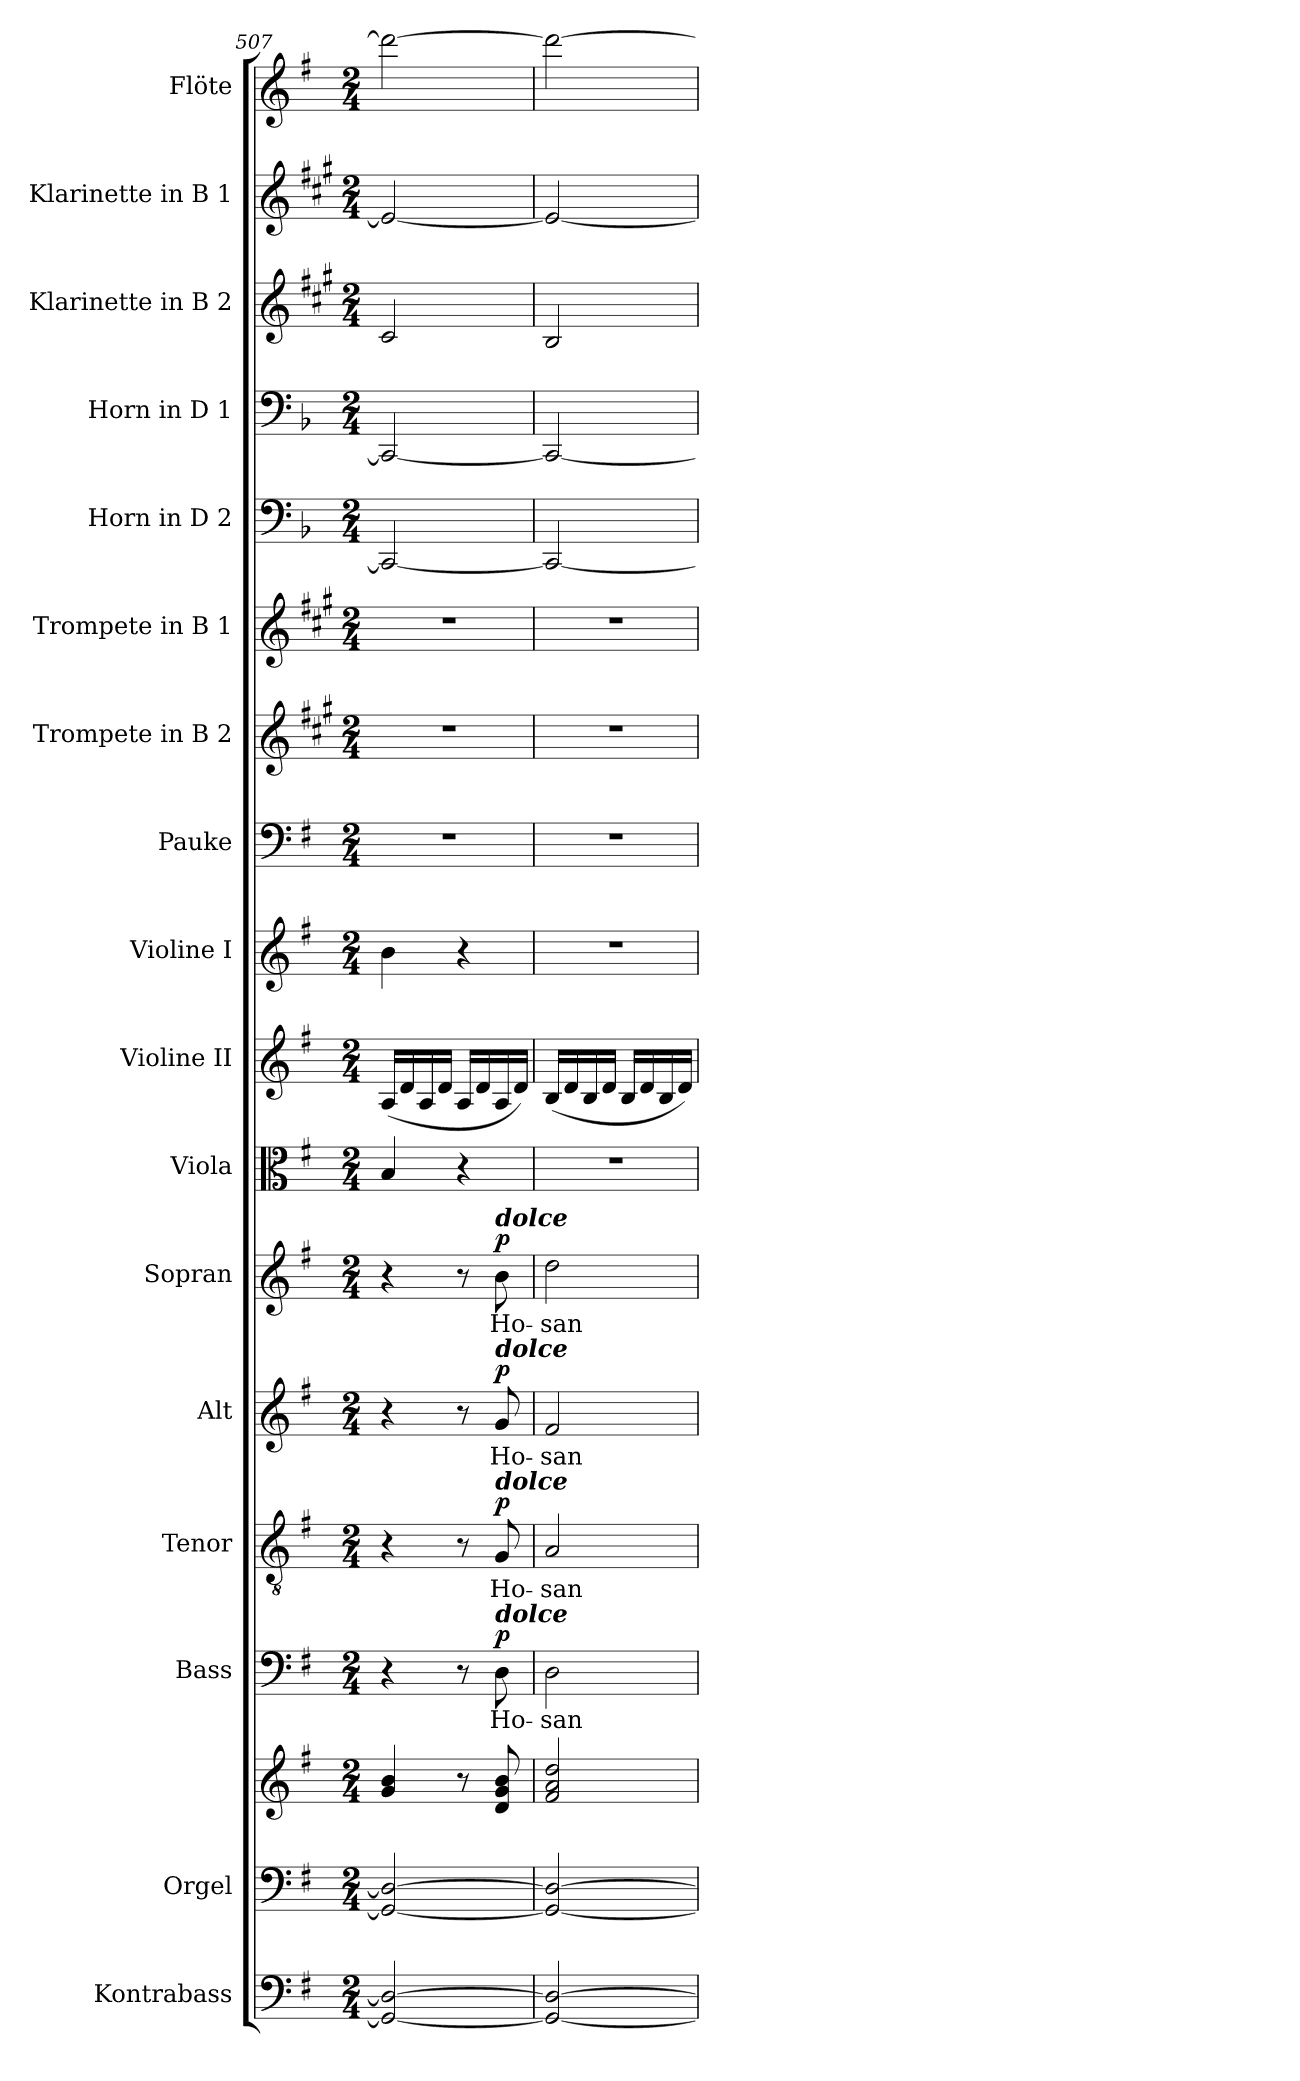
**kern	**kern	**kern	**kern	**text	**dynam	**kern	**text	**dynam	**kern	**text	**dynam	**kern	**text	**dynam	**kern	**kern	**kern	**kern	**kern	**kern	**kern	**kern	**kern	**kern	**kern
*part17	*part16	*part16	*part15	*part15	*part15	*part14	*part14	*part14	*part13	*part13	*part13	*part12	*part12	*part12	*part11	*part10	*part9	*part8	*part7	*part6	*part5	*part4	*part3	*part2	*part1
*staff18	*staff17	*staff16	*staff15	*staff15	*staff15	*staff14	*staff14	*staff14	*staff13	*staff13	*staff13	*staff12	*staff12	*staff12	*staff11	*staff10	*staff9	*staff8	*staff7	*staff6	*staff5	*staff4	*staff3	*staff2	*staff1
*I"Kontrabass	*I"Orgel	*	*I"Bass	*	*	*I"Tenor	*	*	*I"Alt	*	*	*I"Sopran	*	*	*I"Viola	*I"Violine II	*I"Violine I	*I"Pauke	*I"Trompete in B 2	*I"Trompete in B 1	*I"Horn in D 2	*I"Horn in D 1	*I"Klarinette in B 2	*I"Klarinette in B 1	*I"Flöte
*I'Kb.	*I'Org.	*	*I'B	*	*	*I'T	*	*	*I'A	*	*	*I'S	*	*	*I'Vla.	*I'Vl. II	*I'Vl. I	*I'Pk.	*I'Trp. 2	*I'Trp. 1	*I'Hrn. 2	*I'Hrn. 1	*I'Kl. 2	*I'Kl. 1	*I'Fl.
*clefF4	*clefF4	*clefG2	*clefF4	*	*	*clefGv2	*	*	*clefG2	*	*	*clefG2	*	*	*clefC3	*clefG2	*clefG2	*clefF4	*clefG2	*clefG2	*clefF4	*clefF4	*clefG2	*clefG2	*clefG2
*ITrd7c12	*	*	*	*	*	*	*	*	*	*	*	*	*	*	*	*	*	*	*ITrd1c2	*ITrd1c2	*ITrd-1c-2	*ITrd-1c-2	*ITrd1c2	*ITrd1c2	*
*k[f#]	*k[f#]	*k[f#]	*k[f#]	*	*	*k[f#]	*	*	*k[f#]	*	*	*k[f#]	*	*	*k[f#]	*k[f#]	*k[f#]	*k[f#]	*k[f#]	*k[f#]	*k[f#]	*k[f#]	*k[f#]	*k[f#]	*k[f#]
*G:	*G:	*G:	*G:	*	*	*G:	*	*	*G:	*	*	*G:	*	*	*G:	*G:	*G:	*G:	*G:	*G:	*G:	*G:	*G:	*G:	*G:
*M2/4	*M2/4	*M2/4	*M2/4	*	*	*M2/4	*	*	*M2/4	*	*	*M2/4	*	*	*M2/4	*M2/4	*M2/4	*M2/4	*M2/4	*M2/4	*M2/4	*M2/4	*M2/4	*M2/4	*M2/4
=507	=507	=507	=507	=507	=507	=507	=507	=507	=507	=507	=507	=507	=507	=507	=507	=507	=507	=507	=507	=507	=507	=507	=507	=507	=507
2GGG/_ 2DD/_	2GG/_ 2D/_	4g/ 4b/	4r	.	.	4r	.	.	4r	.	.	4r	.	.	4B/	(<16A/LL	4b\	2r	2r	2r	2DD/_	2DD/_	2B/	2d/_	2ddd\_
.	.	.	.	.	.	.	.	.	.	.	.	.	.	.	.	16d/	.	.	.	.	.	.	.	.	.
.	.	.	.	.	.	.	.	.	.	.	.	.	.	.	.	16A/	.	.	.	.	.	.	.	.	.
.	.	.	.	.	.	.	.	.	.	.	.	.	.	.	.	16d/JJ	.	.	.	.	.	.	.	.	.
.	.	8r	8r	.	.	8r	.	.	8r	.	.	8r	.	.	4r	16A/LL	4r	.	.	.	.	.	.	.	.
.	.	.	.	.	.	.	.	.	.	.	.	.	.	.	.	16d/	.	.	.	.	.	.	.	.	.
!	!	!	!	!	!	!	!	!	!	!	!	!LO:TX:a:Bi:t=dolce	!	!	!	!	!	!	!	!	!	!	!	!	!
!	!	!	!	!	!	!	!	!	!LO:TX:a:Bi:t=dolce	!	!	!	!	!	!	!	!	!	!	!	!	!	!	!	!
!	!	!	!	!	!	!LO:TX:a:Bi:t=dolce	!	!	!	!	!	!	!	!	!	!	!	!	!	!	!	!	!	!	!
!	!	!	!LO:TX:a:Bi:t=dolce	!	!	!	!	!	!	!	!	!	!	!	!	!	!	!	!	!	!	!	!	!	!
!	!	!	!	!LO:LY:b	!LO:DY:a	!	!LO:LY:b	!LO:DY:a	!	!LO:LY:b	!LO:DY:a	!	!LO:LY:b	!LO:DY:a	!	!	!	!	!	!	!	!	!	!	!
.	.	8d/ 8g/ 8b/	8D\	Ho-	p	8G/	Ho-	p	8g/	Ho-	p	8b\	Ho-	p	.	16A/	.	.	.	.	.	.	.	.	.
.	.	.	.	.	.	.	.	.	.	.	.	.	.	.	.	16d/JJ)	.	.	.	.	.	.	.	.	.
!!LO:PB:g=z
=508	=508	=508	=508	=508	=508	=508	=508	=508	=508	=508	=508	=508	=508	=508	=508	=508	=508	=508	=508	=508	=508	=508	=508	=508	=508
!	!	!	!	!LO:LY:b	!	!	!LO:LY:b	!	!	!LO:LY:b	!	!	!LO:LY:b	!	!	!	!	!	!	!	!	!	!	!	!
2GGG/_ 2DD/_	2GG/_ 2D/_	2f#/ 2a/ 2dd/	2D\	-san-	.	2A/	-san-	.	2f#/	-san-	.	2dd\	-san-	.	2r	(<16B/LL	2r	2r	2r	2r	2DD/_	2DD/_	2A/	2d/_	2ddd\_
.	.	.	.	.	.	.	.	.	.	.	.	.	.	.	.	16d/	.	.	.	.	.	.	.	.	.
.	.	.	.	.	.	.	.	.	.	.	.	.	.	.	.	16B/	.	.	.	.	.	.	.	.	.
.	.	.	.	.	.	.	.	.	.	.	.	.	.	.	.	16d/JJ	.	.	.	.	.	.	.	.	.
.	.	.	.	.	.	.	.	.	.	.	.	.	.	.	.	16B/LL	.	.	.	.	.	.	.	.	.
.	.	.	.	.	.	.	.	.	.	.	.	.	.	.	.	16d/	.	.	.	.	.	.	.	.	.
.	.	.	.	.	.	.	.	.	.	.	.	.	.	.	.	16B/	.	.	.	.	.	.	.	.	.
.	.	.	.	.	.	.	.	.	.	.	.	.	.	.	.	16d/JJ)	.	.	.	.	.	.	.	.	.
=	=	=	=	=	=	=	=	=	=	=	=	=	=	=	=	=	=	=	=	=	=	=	=	=	=
*-	*-	*-	*-	*-	*-	*-	*-	*-	*-	*-	*-	*-	*-	*-	*-	*-	*-	*-	*-	*-	*-	*-	*-	*-	*-
